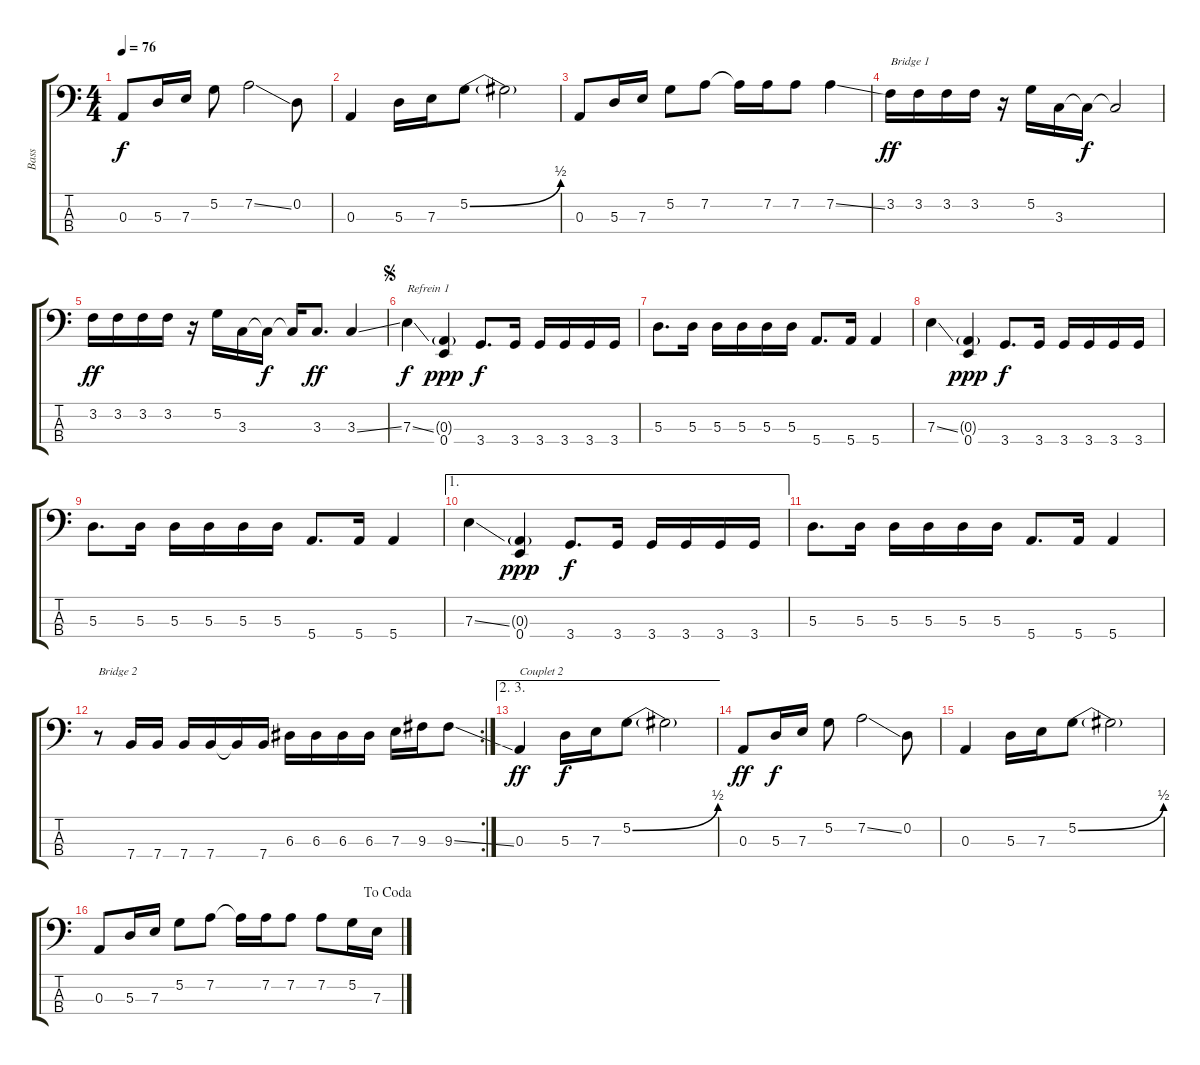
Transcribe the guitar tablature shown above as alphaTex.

\track ("Bass" "Bass") {instrument electricbassfinger}
\staff {score tabs}
\tuning (G2 D2 A1 E1) {hide}
\ts (4 4)
\tempo 76
\clef f4
\ks c
0.3.8{dy f} 5.3.16 7.3.16 5.2.8 7.2{ss}.2 0.2.8{volume 0} |
0.3.4{volume 16} 5.3.16 7.3.16 5.2{be (bend 0 0 60 2)}.8 5.2{t}.2 |
0.3.8 5.3.16 7.3.16 5.2.8 7.2.8 7.2{t}.16 7.2.16 7.2.8 7.2{ss}.4 |
3.2.16{txt "Bridge 1" dy ff} 3.2.16 3.2.16 3.2.16 r.16 5.2.16 3.3.16 3.3{t}.16{dy f} 3.3{t}.2 |
3.2.16{dy ff} 3.2.16 3.2.16 3.2.16 r.16 5.2.16 3.3.16 3.3{t}.16{dy f} 3.3{t}.16 3.3.8{d dy ff} 3.3{ss}.4 |
\jump segno
7.3{ss}.4{txt "Refrein 1" dy f} (0.3{g} 0.4).4{dy ppp} 3.4.8{d dy f} 3.4.16 3.4.16 3.4.16 3.4.16 3.4.16 |
5.3.8{d} 5.3.16 5.3.16 5.3.16 5.3.16 5.3.16 5.4.8{d} 5.4.16 5.4.4 |
7.3{ss}.4 (0.3{g} 0.4).4{dy ppp} 3.4.8{d dy f} 3.4.16 3.4.16 3.4.16 3.4.16 3.4.16 |
5.3.8{d} 5.3.16 5.3.16 5.3.16 5.3.16 5.3.16 5.4.8{d} 5.4.16 5.4.4 |
\ae 1
7.3{ss}.4 (0.3{g} 0.4).4{dy ppp} 3.4.8{d dy f} 3.4.16 3.4.16 3.4.16 3.4.16 3.4.16 |
5.3.8{d} 5.3.16 5.3.16 5.3.16 5.3.16 5.3.16 5.4.8{d} 5.4.16 5.4.4 |
\rc 2
r.8{txt "Bridge 2"} 7.4.16 7.4.16 7.4.16 7.4.16 7.4{t}.16 7.4.16 6.3.16 6.3.16 6.3.16 6.3.16 7.3.16 9.3.16 9.3{ss}.8 |
\ae (2 3)
0.3.4{txt "Couplet 2" dy ff volume 16} 5.3.16{dy f} 7.3.16 5.2{be (bend 0 0 60 2)}.8 5.2{t}.2 |
0.3.8{dy ff} 5.3.16{dy f} 7.3.16 5.2.8 7.2{ss}.2 0.2.8{volume 0} |
0.3.4{volume 16} 5.3.16 7.3.16 5.2{be (bend 0 0 60 2)}.8 5.2{t}.2 |
\jump dacoda
0.3.8 5.3.16 7.3.16 5.2.8 7.2.8 7.2{t}.16 7.2.16 7.2.8 7.2.8 5.2.16 7.3.16
